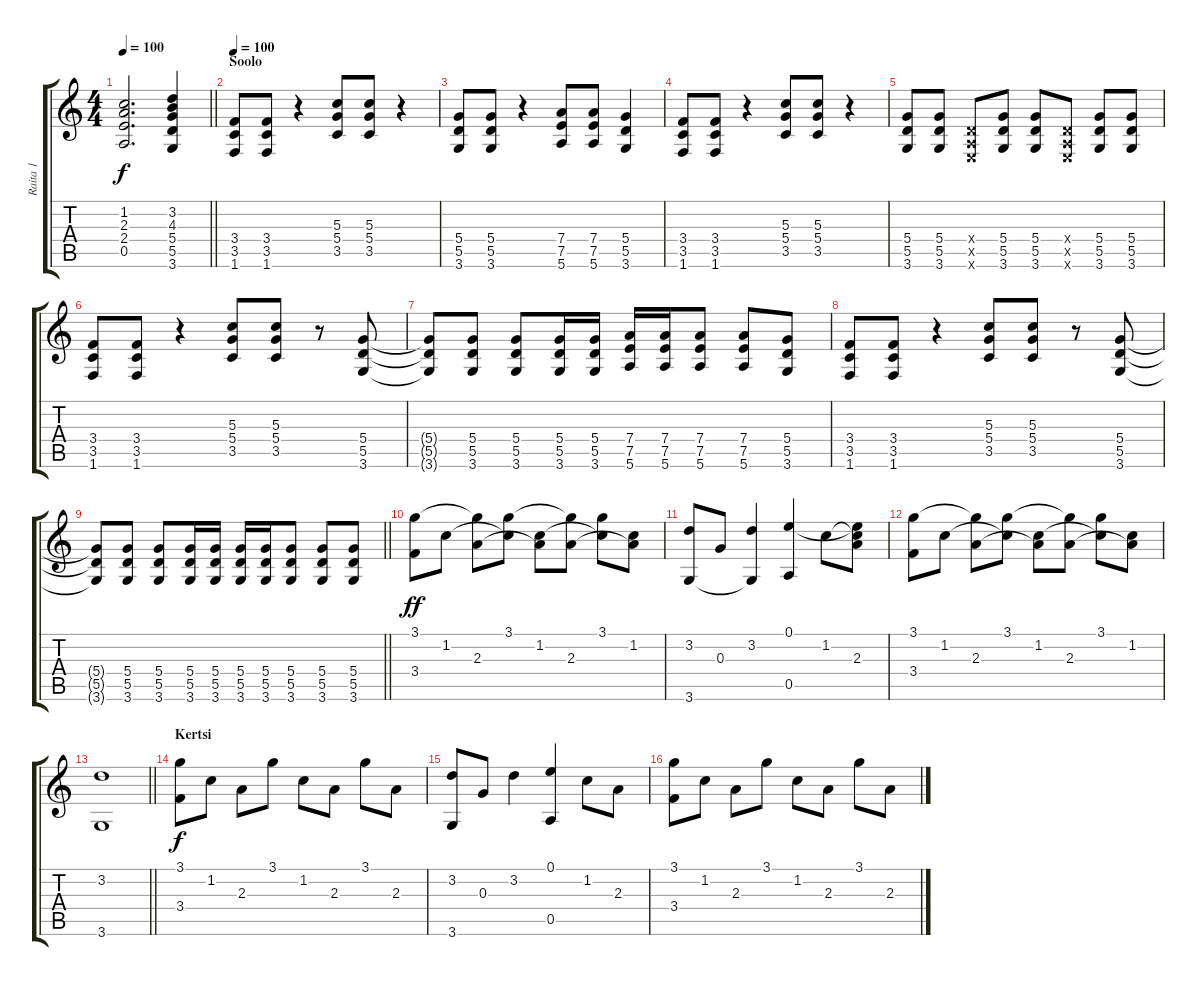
\track ("Raita 1" "Raita 1") {instrument acousticguitarsteel}
\staff {score tabs}
\tuning (E4 B3 G3 D3 A2 E2) {hide}
\ts (4 4)
\tempo 100
\clef g2
\barLineRight lightlight
\ks c
(1.2 2.3 2.4 0.5).2{d dy f} (3.2 4.3 5.4 5.5 3.6).4 |
\section ("" "Soolo")
\tempo 100
(3.4 3.5 1.6).8 (3.4 3.5 1.6).8 r.4 (5.3 5.4 3.5).8 (5.3 5.4 3.5).8 r.4 |
(5.4 5.5 3.6).8 (5.4 5.5 3.6).8 r.4 (7.4 7.5 5.6).8 (7.4 7.5 5.6).8 (5.4 5.5 3.6).4 |
(3.4 3.5 1.6).8 (3.4 3.5 1.6).8 r.4 (5.3 5.4 3.5).8 (5.3 5.4 3.5).8 r.4 |
(5.4 5.5 3.6).8 (5.4 5.5 3.6).8 (0.4{x} 0.5{x} 0.6{x}).8 (5.4 5.5 3.6).8 (5.4 5.5 3.6).8 (0.4{x} 0.5{x} 0.6{x}).8 (5.4 5.5 3.6).8 (5.4 5.5 3.6).8 |
(3.4 3.5 1.6).8 (3.4 3.5 1.6).8 r.4 (5.3 5.4 3.5).8 (5.3 5.4 3.5).8 r.8 (5.4 5.5 3.6).8 |
(5.4{t} 5.5{t} 3.6{t}).8 (5.4 5.5 3.6).8 (5.4 5.5 3.6).8 (5.4 5.5 3.6).16 (5.4 5.5 3.6).16 (7.4 7.5 5.6).16 (7.4 7.5 5.6).16 (7.4 7.5 5.6).8 (7.4 7.5 5.6).8 (5.4 5.5 3.6).8 |
(3.4 3.5 1.6).8 (3.4 3.5 1.6).8 r.4 (5.3 5.4 3.5).8 (5.3 5.4 3.5).8 r.8 (5.4 5.5 3.6).8 |
\barLineRight lightlight
(5.4{t} 5.5{t} 3.6{t}).8 (5.4 5.5 3.6).8 (5.4 5.5 3.6).8 (5.4 5.5 3.6).16 (5.4 5.5 3.6).16 (5.4 5.5 3.6).16 (5.4 5.5 3.6).16 (5.4 5.5 3.6).8 (5.4 5.5 3.6).8 (5.4 5.5 3.6).8 |
(3.1 3.4).8{dy ff} 1.2.8 (3.1{t} 2.3).8 (3.1 1.2{t}).8 (1.2 2.3{t}).8 (3.1{t} 2.3).8 (3.1 1.2{t}).8 (1.2 2.3{t}).8 |
(3.2 3.6).8 0.3.8 (3.2 3.6{t}).4 (0.1 0.5).4 1.2.8 (0.1{t} 1.2{t} 2.3).8 |
(3.1 3.4).8 1.2.8 (3.1{t} 2.3).8 (3.1 1.2{t}).8 (1.2 2.3{t}).8 (3.1{t} 2.3).8 (3.1 1.2{t}).8 (1.2 2.3{t}).8 |
\barLineRight lightlight
(3.2 3.6).1 |
\section ("" "Kertsi")
(3.1 3.4).8{dy f} 1.2.8 2.3.8 3.1.8 1.2.8 2.3.8 3.1.8 2.3.8 |
(3.2 3.6).8 0.3.8 3.2.4 (0.1 0.5).4 1.2.8 2.3.8 |
(3.1 3.4).8 1.2.8 2.3.8 3.1.8 1.2.8 2.3.8 3.1.8 2.3.8
